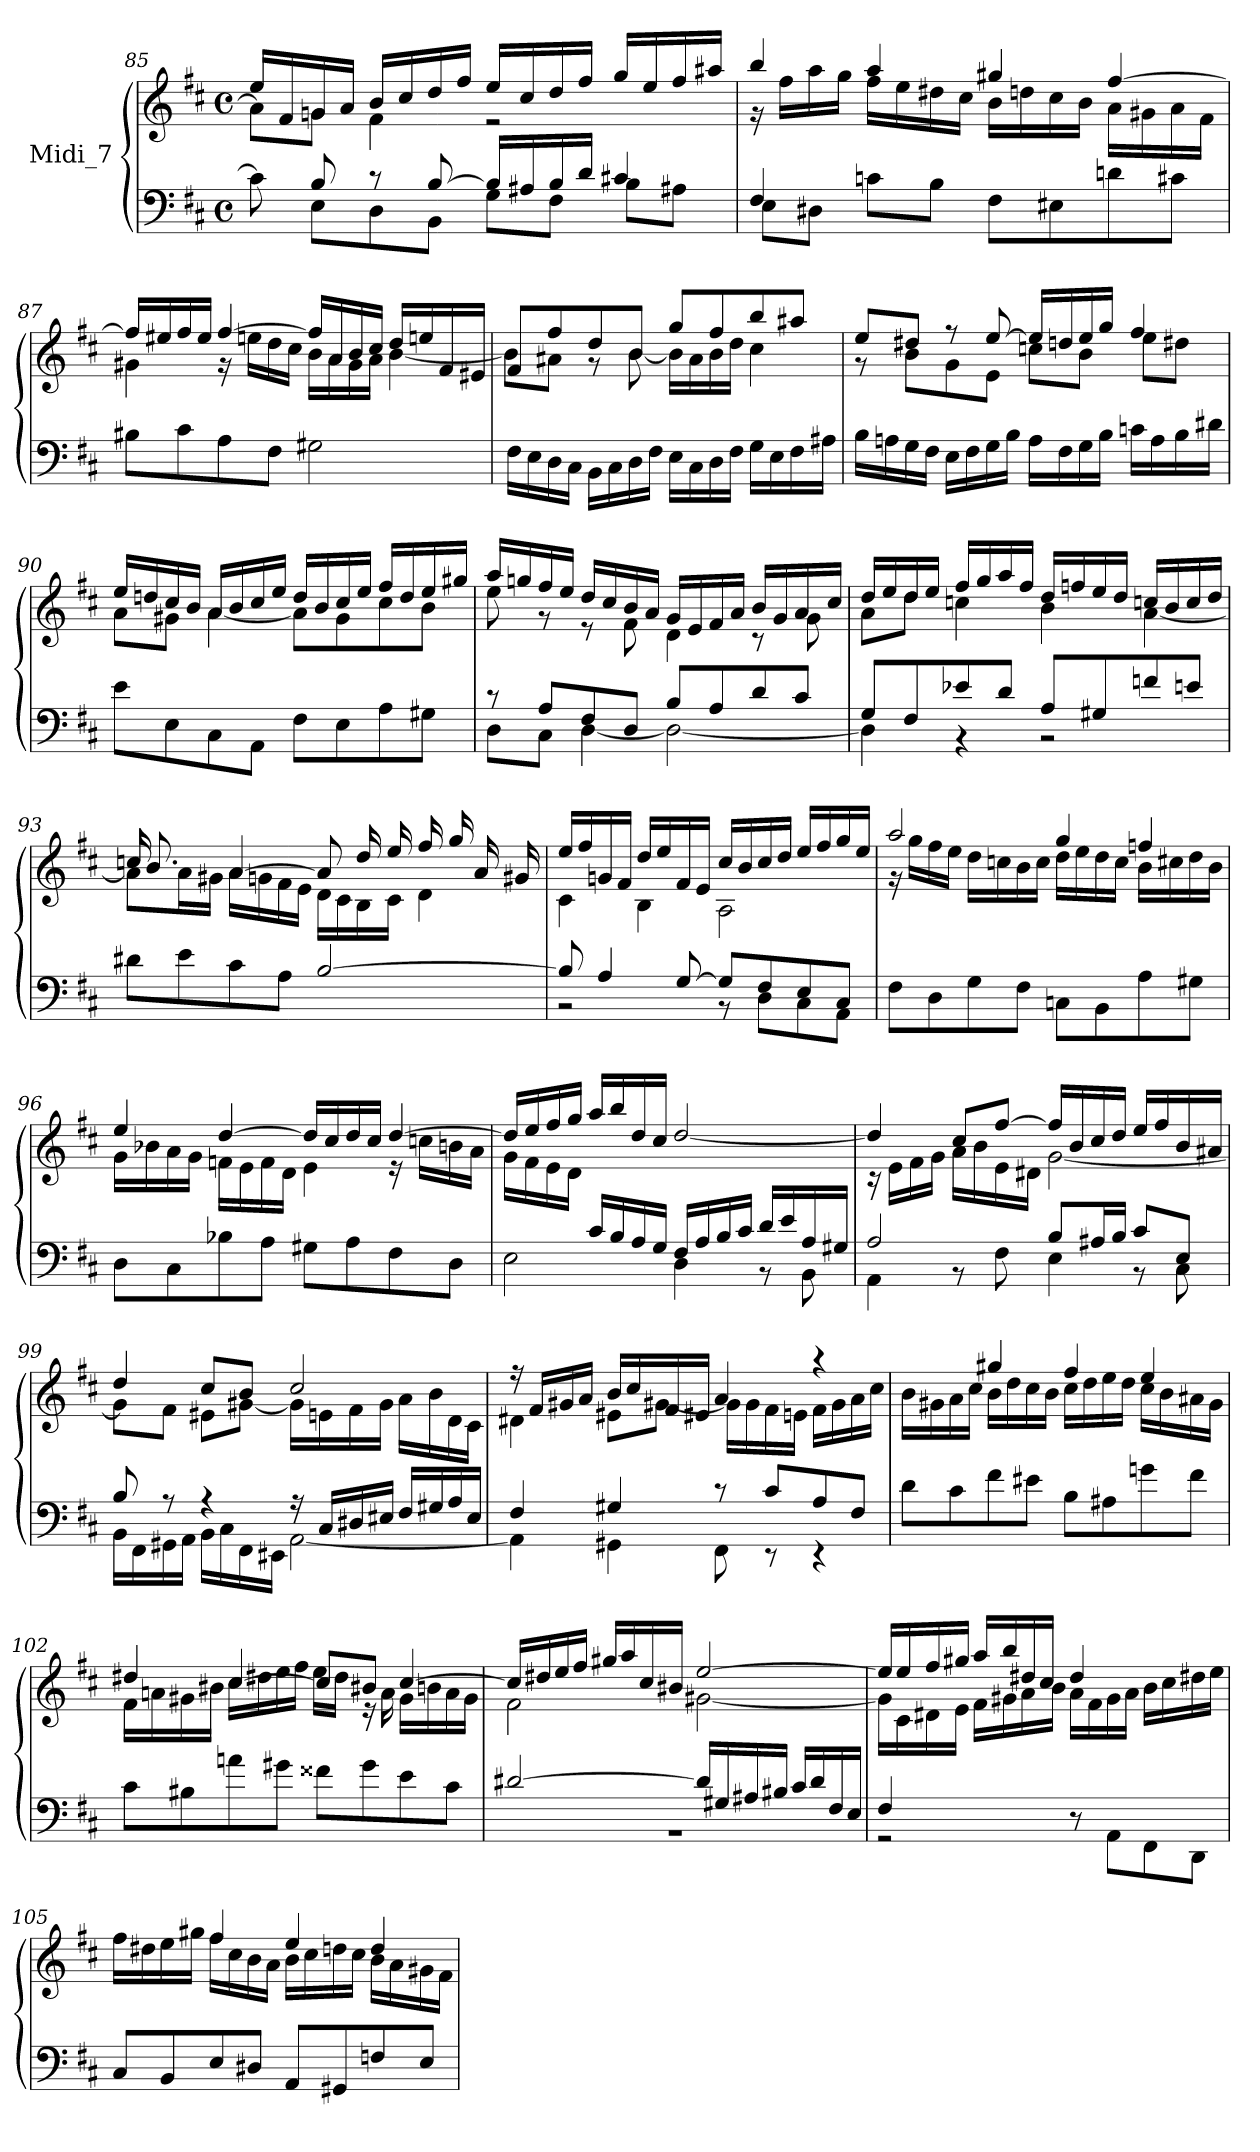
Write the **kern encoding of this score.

**kern	**kern
*part1	*part1
*staff2	*staff1
*I"Midi_7	*
!!LO:LB:g=z
*clefF4	*clefG2
*k[f#c#]	*k[f#c#]
*D:	*D:
*M4/4	*M4/4
*met(c)	*met(c)
=85	=85
*^	*^
8c\]	8ryy	16ee/LL	8a\L]
.	.	16f#/	.
8B/	8E\L	16g/	8gn\J
.	.	16a/JJ	.
8r	8D\	16b/LL	4f#\
.	.	16cc#/	.
[8B/	8BB\J	16dd/	.
.	.	16ff#/JJ	.
16BLL]	8GL	16ee/LL	2r
16A#X	.	16cc#/	.
16B	8F#J	16dd/	.
16dJJ	.	16ff#/JJ	.
4c#X/	8B\L	16gg/LL	.
.	.	16ee/	.
.	8A#X\J	16ff#/	.
.	.	16aa#X/JJ	.
=86	=86	=86	=86
4F#/	8E\L	4bb/	16r
.	.	.	16ff#LL
.	8D#X\J	.	16aa
.	.	.	16ggJJ
4ryy	8cnL	4aa/	16ff#\LL
.	.	.	16ee\
.	8BJ	.	16dd#X\
.	.	.	16cc#\JJ
2ryy	8F#\L	4gg#X/	16bLL
.	.	.	16ddn
.	8E#X\	.	16cc#
.	.	.	16bJJ
.	8dn\	[4ff#/	16a\LL
.	.	.	16g#X\
.	8c#X\J	.	16a\
.	.	.	16f#\JJ
*v	*v	*	*
!!LO:LB:g=z	!!
=87	=87	=87
8B#XL	16ff#LL]	4g#X\
.	16ee#X/	.
8c#	16ff#/	.
.	16ee#/JJ	.
8A	[4ff#/	16r
.	.	16eenLL
8F#J	.	16dd\
.	.	16cc#\JJ
2G#X	16ff#LL]	16bLL
.	16a/	16a\
.	16b/	16g#\
.	16cc#/JJ	16a\JJ
.	16dd/LL	[4b\
.	16een/	.
.	16f#/	.
.	16e#X/JJ	.
=88	=88	=88
16F#LL	8f#L	8bL]
16E	.	.
16D	8ff#/	8a#X\J
16C#JJ	.	.
16BBLL	8dd/	8r
16C#	.	.
16D	8b/J	[8b\
16F#JJ	.	.
16ELL	8ggL	16b\LL]
16C#	.	16a#\
16D	8ff#/	16b\
16F#JJ	.	16dd\JJ
16GLL	8bb/	4cc#\
16E	.	.
16F#	8aa#X/J	.
16A#XJJ	.	.
!!LO:LB:g=z	!!
=89	=89	=89
16BLL	8ee/L	8r
16An	.	.
16G	8dd#X/J	8b\L
16F#JJ	.	.
16ELL	8r	8g\
16F#	.	.
16G	[8ee/	8e\J
16BJJ	.	.
16ALL	16eeLL]	8ccn\L
16F#	16ddn/	.
16G	16ee/	8b\J
16BJJ	16gg/JJ	.
16cnLL	4ff#/	8ee\L
16A	.	.
16B	.	8dd#X\J
16d#XJJ	.	.
=90	=90	=90
8eL	16eeLL	8a\L
.	16ddn/	.
8E	16cc#/	8g#X\J
.	16b/JJ	.
8C#	16a/LL	[4a\
.	16b/	.
8AAJ	16cc#/	.
.	16ee/JJ	.
8F#L	16ddLL	8a\L]
.	16b/	.
8E	16cc#/	8g#\
.	16ee/JJ	.
8A	16ff#LL	8cc#\
.	16dd/	.
8G#XJ	16ee/	8b\J
.	16gg#X/JJ	.
!!LO:LB:g=z	!!
=91	=91	=91
*^	*	*
8r	8D\L	16aaLL	8ee\
.	.	16ggn	.
8AL	8C#\J	16ff#	8r
.	.	16eeJJ	.
8F#	[4D\	16ddLL	8r
.	.	16cc#	.
8DJ	.	16b	8f#\
.	.	16aJJ	.
8BL	2D\_	16gLL	4d\
.	.	16e	.
8A	.	16f#	.
.	.	16aJJ	.
8d	.	16bLL	8r
.	.	16g	.
8c#J	.	16a	8g\
.	.	16cc#JJ	.
=92	=92	=92	=92
8GL	4D\]	16ddLL	8aL
.	.	16ee	.
8F#	.	16dd	8ddJ
.	.	16eeJJ	.
8e-X	4r	16ff#LL	4ccn\
.	.	16gg	.
8dJ	.	16aa	.
.	.	16ff#JJ	.
8A/L	2r	16ddLL	4b\
.	.	16ffn	.
8G#X/	.	16ee	.
.	.	16ddJJ	.
8fn/	.	16ccnLL	[4a\
.	.	16b	.
8en/J	.	16cc	.
.	.	16ddJJ	.
!!LO:LB:g=z	!!
=93	=93	=93	=93
8d#X\L	1ryy	16ccnLL	8a\L]
.	.	8.b/J	.
8e\	.	.	16a\L
.	.	.	16g#X\JJ
8c#\	.	[4a/	16aLL
.	.	.	16gn\
8A\J	.	.	16f#\
.	.	.	16e\JJ
[2B	.	8aL]	16dLL
.	.	.	16c#\
.	.	16dd/L	16B\
.	.	16ee/JJ	16c#\JJ
.	.	16ff#/LL	4d\
.	.	16gg/	.
.	.	16a/	.
.	.	16g#X/JJ	.
=94	=94	=94	=94
8B/]	2r	16eeLL	4c#\
.	.	16ff#/	.
4A/	.	16gn/	.
.	.	16f#/JJ	.
.	.	16ddLL	4B\
.	.	16ee/	.
[8G/	.	16f#/	.
.	.	16e/JJ	.
8G/L]	8r	16cc#LL	2A\
.	.	16b/	.
8F#/	8D\L	16cc#/	.
.	.	16dd/JJ	.
8E/	8C#\	16ee/LL	.
.	.	16ff#/	.
8C#/J	8AA\J	16gg/	.
.	.	16ee/JJ	.
*v	*v	*	*
!!LO:LB:g=z	!!
=95	=95	=95
8F#L	2aa/	16r
.	.	16ggLL
8D	.	16ff#\
.	.	16ee\JJ
8G	.	16ddLL
.	.	16ccn\
8F#J	.	16b\
.	.	16cc\JJ
8CnL	4gg/	16ddLL
.	.	16ee\
8BB	.	16dd\
.	.	16cc\JJ
8A	4ffn/	16b\LL
.	.	16cc#X\
8G#XJ	.	16dd\
.	.	16b\JJ
=96	=96	=96
8DL	4ee/	16gLL
.	.	16b-X\
8C#	.	16a\
.	.	16g\JJ
8B-X	[4dd/	16fnLL
.	.	16e\
8AJ	.	16f\
.	.	16d\JJ
8G#XL	16ddLL]	4e\
.	16cc#/	.
8A	16dd/	.
.	16cc#/JJ	.
8F#	[4dd/	16r
.	.	16ccn\LL
8DJ	.	16bn\
.	.	16a\JJ
!!LO:LB:g=z	!!
=97	=97	=97
*^	*	*
4ryy	2E\	16ddLL]	16g\LL
.	.	16ee/	16f#\
.	.	16ff#/	16e\
.	.	16gg/JJ	16d\JJ
16c#LL	.	16aa/LL	4ryy
16B/	.	16bb/	.
16A/	.	16dd/	.
16G/JJ	.	16cc#/JJ	.
16F#LL	4D\	[2dd/	2ryy
16A/	.	.	.
16B/	.	.	.
16c#/JJ	.	.	.
16d/LL	8r	.	.
16e/	.	.	.
16A/	8BB\	.	.
16G#X/JJ	.	.	.
=98	=98	=98	=98
2A/	4AA\	4dd/]	16r
.	.	.	16eLL
.	.	.	16f#\
.	.	.	16g\JJ
.	8r	8cc#/L	16aLL
.	.	.	16b\
.	8F#\	[8ff#/J	16e\
.	.	.	16d#X\JJ
8B/L	4E\	16ff#LL]	[2g\
.	.	16b/	.
16A#X/L	.	16cc#/	.
16B/JJ	.	16dd/JJ	.
8c#/L	8r	16eeLL	.
.	.	16ff#/	.
8E/J	8C#\	16b/	.
.	.	16a#X/JJ	.
!!LO:LB:g=z	!!
=99	=99	=99	=99
8B/	16BB\LL	4dd/	8g\L]
.	16FF#\	.	.
8r	16GG#X\	.	8f#\J
.	16AA\JJ	.	.
4r	16BB\LL	8cc#/L	8e#X\L
.	16C#\	.	.
.	16FF#\	8b/J	[8g#X\J
.	16EE#X\JJ	.	.
16r	[2AA\	2cc#/	16g#LL]
16C#LL	.	.	16en\
16D#X/	.	.	16f#\
16E#X/JJ	.	.	16g#\JJ
16F#LL	.	.	16aLL
16G#X/	.	.	16b\
16A/	.	.	16d\
16E#/JJ	.	.	16c#\JJ
=100	=100	=100	=100
4F#/	4AA\]	16r	4d#X\
.	.	16f#LL	.
.	.	16g#X/	.
.	.	16a/JJ	.
4G#X/	4GG#X\	16b/LL	8e#X\L
.	.	16cc#/	.
.	.	16f#/	[8g#X\J
.	.	16e#X/JJ	.
8r	8FF#\	4a/	16g#\LL]
.	.	.	16g#\
8c#/L	8r	.	16f#\
.	.	.	16en\JJ
8A/	4r	4r	16f#\LL
.	.	.	16g#\
8F#/J	.	.	16a\
.	.	.	16cc#\JJ
*v	*v	*	*
!!LO:LB:g=z	!!
=101	=101	=101
8d\L	4ryy	16bLL
.	.	16g#X\
8c#\	.	16a\
.	.	16cc#\JJ
8f#\	4gg#X/	16bLL
.	.	16dd\
8e#X\J	.	16cc#\
.	.	16b\JJ
8B\L	4ff#/	16cc#\LL
.	.	16dd\
8A#X\	.	16ee\
.	.	16dd\JJ
8gn\	4ee/	16cc#\LL
.	.	16b\
8f#\J	.	16a#X\
.	.	16g#\JJ
=102	=102	=102
8c#\L	4dd#X/	16f#LL
.	.	16an\
8B#X\	.	16g#X\
.	.	16b#X\JJ
8an\	[4cc#/	16cc#\LL
.	.	16dd#X\
8g#X\J	.	16ee\
.	.	16ff#\JJ
8f##X\L	8cc#L]	16ee\LL
.	.	16dd#\JJ
8g#\	8b#X/J	16r
.	.	16a\
8e\	[4cc#/	16g#LL
.	.	16bn\
8c#\J	.	16a\
.	.	16g#\JJ
!!LO:LB:g=z	!!
=103	=103	=103
*^	*	*
[2d#X/	1r	16cc#LL]	2f#\
.	.	16dd#X	.
.	.	16ee	.
.	.	16ff#JJ	.
.	.	16gg#X/LL	.
.	.	16aa/	.
.	.	16cc#/	.
.	.	16b#X/JJ	.
16d#/LL]	.	[2ee/	[2g#X\
16G#X/	.	.	.
16A#X/	.	.	.
16B#X/JJ	.	.	.
16c#/LL	.	.	.
16d#/	.	.	.
16F#/	.	.	.
16E/JJ	.	.	.
=104	=104	=104	=104
4F#/	2r	16eeLL]	16g#\LL]
.	.	16ee	16c#\
.	.	16ff#	16d#X\
.	.	16gg#XJJ	16e\JJ
4ryy	.	16aa/LL	16f#\LL
.	.	16bb/	16g#\
.	.	16dd#X/	16a\
.	.	16cc#/JJ	16b\JJ
2ryy	8r	4dd#/	16a\LL
.	.	.	16f#\
.	8AAL	.	16g#\
.	.	.	16a\JJ
.	8FF#\	4ryy	16bLL
.	.	.	16cc#
.	8DD\J	.	16dd#X
.	.	.	16eeJJ
*v	*v	*	*
!!LO:LB:g=z	!!
=105	=105	=105
8C#L	4ryy	16ff#LL
.	.	16dd#X
8BB	.	16ee
.	.	16gg#XJJ
8E	4ff#/	16ff#\LL
.	.	16cc#\
8D#XJ	.	16b\
.	.	16a\JJ
8AAL	4ee/	16bLL
.	.	16cc#
8GG#X	.	16ddn
.	.	16cc#JJ
8Fn	4dd/	16b\LL
.	.	16a\
8EJ	.	16g#X\
.	.	16f#\JJ
*	*v	*v
=	=
*-	*-
